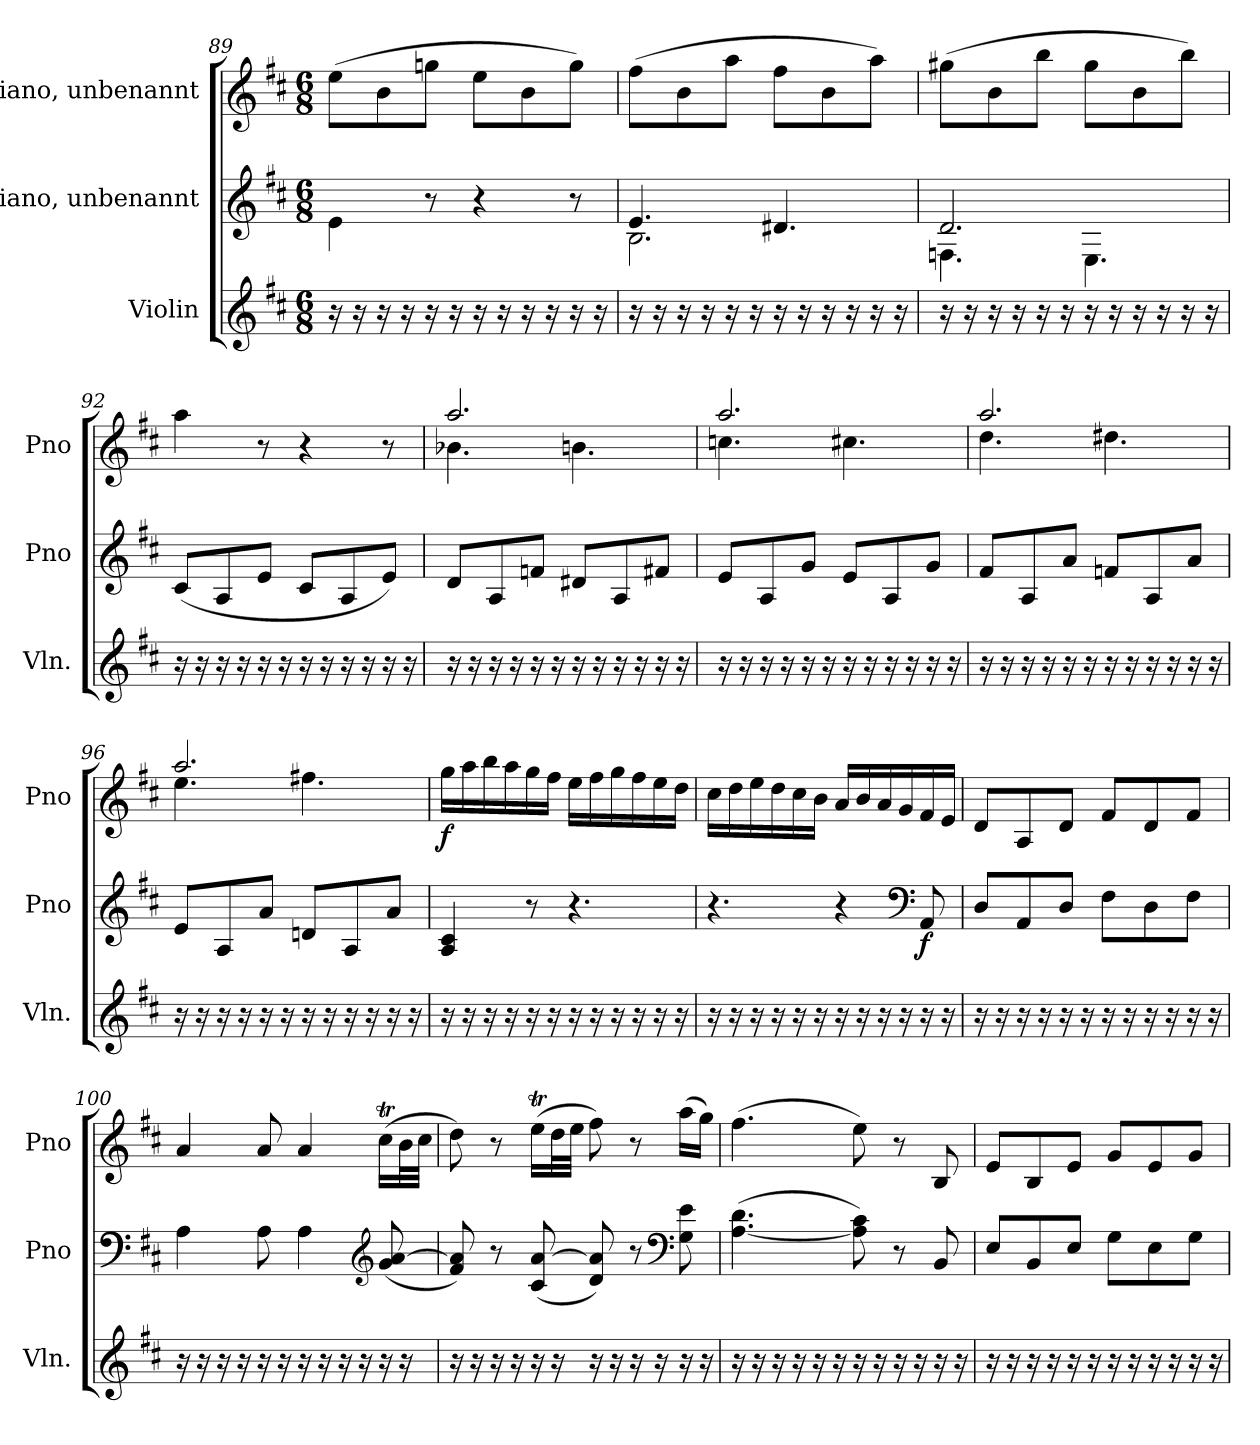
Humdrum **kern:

**kern	**kern	**dynam	**kern	**dynam
*part3	*part2	*part2	*part1	*part1
*staff3	*staff2	*staff2	*staff1	*staff1
*I"Violin	*I"Piano, unbenannt	*	*I"Piano, unbenannt	*
*I'Vln.	*I'Pno	*	*I'Pno	*
*clefG2	*clefG2	*	*clefG2	*
*k[f#c#]	*k[f#c#]	*	*k[f#c#]	*
*M6/8	*M6/8	*	*M6/8	*
=89	=89	=89	=89	=89
16r	4e\	.	(>8ee\L	.
16r	.	.	.	.
16r	.	.	8b\	.
16r	.	.	.	.
16r	8r	.	8ggn\J	.
16r	.	.	.	.
16r	4r	.	8ee\L	.
16r	.	.	.	.
16r	.	.	8b\	.
16r	.	.	.	.
16r	8r	.	8gg\J)	.
16r	.	.	.	.
!!LO:LB:g=z
=90	=90	=90	=90	=90
*	*^	*	*	*
16r	4.e/	2.B\	.	(>8ff#\L	.
16r	.	.	.	.	.
16r	.	.	.	8b\	.
16r	.	.	.	.	.
16r	.	.	.	8aa\J	.
16r	.	.	.	.	.
16r	4.d#X/	.	.	8ff#\L	.
16r	.	.	.	.	.
16r	.	.	.	8b\	.
16r	.	.	.	.	.
16r	.	.	.	8aa\J)	.
16r	.	.	.	.	.
=91	=91	=91	=91	=91	=91
16r	2.d/	4.Fn\	.	(>8gg#X\L	.
16r	.	.	.	.	.
16r	.	.	.	8b\	.
16r	.	.	.	.	.
16r	.	.	.	8bb\J	.
16r	.	.	.	.	.
16r	.	4.E\	.	8gg#\L	.
16r	.	.	.	.	.
16r	.	.	.	8b\	.
16r	.	.	.	.	.
16r	.	.	.	8bb\J)	.
16r	.	.	.	.	.
*	*v	*v	*	*	*
=92	=92	=92	=92	=92
16r	(<8c#/L	.	4aa\	.
16r	.	.	.	.
16r	8A/	.	.	.
16r	.	.	.	.
16r	8e/J	.	8r	.
16r	.	.	.	.
16r	8c#/L	.	4r	.
16r	.	.	.	.
16r	8A/	.	.	.
16r	.	.	.	.
16r	8e/J)	.	8r	.
16r	.	.	.	.
!!LO:PB:g=z
=93	=93	=93	=93	=93
*	*	*	*^	*
16r	8d/L	.	2.aa/	4.b-X\	.
16r	.	.	.	.	.
16r	8A/	.	.	.	.
16r	.	.	.	.	.
16r	8fn/J	.	.	.	.
16r	.	.	.	.	.
16r	8d#X/L	.	.	4.bn\	.
16r	.	.	.	.	.
16r	8A/	.	.	.	.
16r	.	.	.	.	.
16r	8f#X/J	.	.	.	.
16r	.	.	.	.	.
=94	=94	=94	=94	=94	=94
16r	8e/L	.	2.aa/	4.ccn\	.
16r	.	.	.	.	.
16r	8A/	.	.	.	.
16r	.	.	.	.	.
16r	8g/J	.	.	.	.
16r	.	.	.	.	.
16r	8e/L	.	.	4.cc#X\	.
16r	.	.	.	.	.
16r	8A/	.	.	.	.
16r	.	.	.	.	.
16r	8g/J	.	.	.	.
16r	.	.	.	.	.
=95	=95	=95	=95	=95	=95
16r	8f#/L	.	2.aa/	4.dd\	.
16r	.	.	.	.	.
16r	8A/	.	.	.	.
16r	.	.	.	.	.
16r	8a/J	.	.	.	.
16r	.	.	.	.	.
16r	8fn/L	.	.	4.dd#X\	.
16r	.	.	.	.	.
16r	8A/	.	.	.	.
16r	.	.	.	.	.
16r	8a/J	.	.	.	.
16r	.	.	.	.	.
!!LO:LB:g=z	!!
=96	=96	=96	=96	=96	=96
16r	8e/L	.	2.aa/	4.ee\	.
16r	.	.	.	.	.
16r	8A/	.	.	.	.
16r	.	.	.	.	.
16r	8a/J	.	.	.	.
16r	.	.	.	.	.
16r	8dn/L	.	.	4.ff#X\	.
16r	.	.	.	.	.
16r	8A/	.	.	.	.
16r	.	.	.	.	.
16r	8a/J	.	.	.	.
16r	.	.	.	.	.
*	*	*	*v	*v	*
=97	=97	=97	=97	=97
!	!	!	!	!LO:DY:b
16r	4A/ 4c#/	.	16gg\LL	f
16r	.	.	16aa\	.
16r	.	.	16bb\	.
16r	.	.	16aa\	.
16r	8r	.	16gg\	.
16r	.	.	16ff#\JJ	.
16r	4.r	.	16ee\LL	.
16r	.	.	16ff#\	.
16r	.	.	16gg\	.
16r	.	.	16ff#\	.
16r	.	.	16ee\	.
16r	.	.	16dd\JJ	.
=98	=98	=98	=98	=98
16r	4.r	.	16cc#\LL	.
16r	.	.	16dd\	.
16r	.	.	16ee\	.
16r	.	.	16dd\	.
16r	.	.	16cc#\	.
16r	.	.	16b\JJ	.
16r	4r	.	16a/LL	.
16r	.	.	16b/	.
16r	.	.	16a/	.
16r	.	.	16g/	.
*	*clefF4	*	*	*
!	!	!LO:DY:b	!	!
16r	8AA/	f	16f#/	.
16r	.	.	16e/JJ	.
!!LO:LB:g=z
=99	=99	=99	=99	=99
16r	8D/L	.	8d/L	.
16r	.	.	.	.
16r	8AA/	.	8A/	.
16r	.	.	.	.
16r	8D/J	.	8d/J	.
16r	.	.	.	.
16r	8F#\L	.	8f#/L	.
16r	.	.	.	.
16r	8D\	.	8d/	.
16r	.	.	.	.
16r	8F#\J	.	8f#/J	.
16r	.	.	.	.
=100	=100	=100	=100	=100
16r	4A\	.	4a/	.
16r	.	.	.	.
16r	.	.	.	.
16r	.	.	.	.
16r	8A\	.	8a/	.
16r	.	.	.	.
16r	4A\	.	4a/	.
16r	.	.	.	.
16r	.	.	.	.
16r	.	.	.	.
*	*clefG2	*	*	*
16r	(<8g/ [8a/	.	(>16cc#t\LL	.
16r	.	.	32b\L	.
.	.	.	32cc#\JJJ	.
=101	=101	=101	=101	=101
16r	8f#/ 8a/])	.	8dd\)	.
16r	.	.	.	.
16r	8r	.	8r	.
16r	.	.	.	.
16r	(<8c#/ [8a/	.	(>16eeT\LL	.
16r	.	.	32dd\L	.
.	.	.	32ee\JJJ	.
16r	8d/ 8a/])	.	8ff#\)	.
16r	.	.	.	.
16r	8r	.	8r	.
16r	.	.	.	.
*	*clefF4	*	*	*
16r	8G\ 8e\	.	(>16aa\LL	.
16r	.	.	16gg\JJ)	.
!!LO:PB:g=z
=102	=102	=102	=102	=102
16r	(>[4.A\ 4.d\	.	(>4.ff#\	.
16r	.	.	.	.
16r	.	.	.	.
16r	.	.	.	.
16r	.	.	.	.
16r	.	.	.	.
16r	8A\] 8c#\)	.	8ee\)	.
16r	.	.	.	.
16r	8r	.	8r	.
16r	.	.	.	.
16r	8BB/	.	8B/	.
16r	.	.	.	.
=103	=103	=103	=103	=103
16r	8E/L	.	8e/L	.
16r	.	.	.	.
16r	8BB/	.	8B/	.
16r	.	.	.	.
16r	8E/J	.	8e/J	.
16r	.	.	.	.
16r	8G\L	.	8g/L	.
16r	.	.	.	.
16r	8E\	.	8e/	.
16r	.	.	.	.
16r	8G\J	.	8g/J	.
16r	.	.	.	.
=	=	=	=	=
*-	*-	*-	*-	*-
